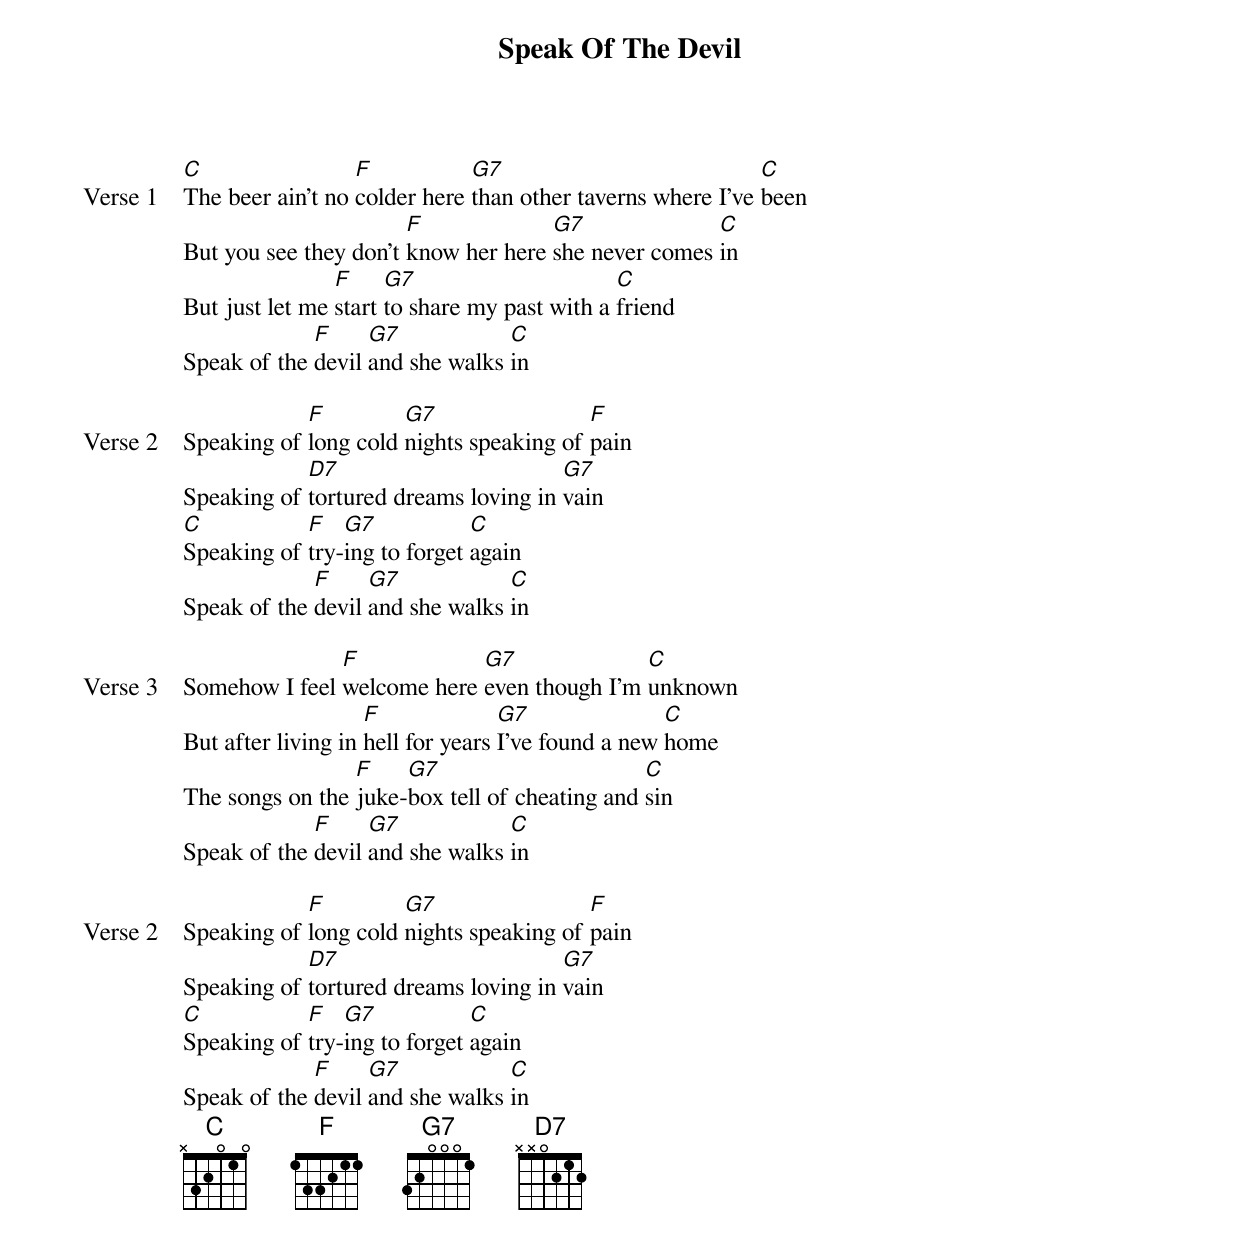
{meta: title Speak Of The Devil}
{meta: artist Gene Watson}
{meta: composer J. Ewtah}

{start_of_verse: Verse 1}
[C]The beer ain't no [F]colder here [G7]than other taverns where I've [C]been
But you see they don't [F]know her here [G7]she never comes [C]in
But just let me [F]start [G7]to share my past with a [C]friend
Speak of the [F]devil [G7]and she walks [C]in
{end_of_verse}

{start_of_verse: Verse 2}
Speaking of [F]long cold [G7]nights speaking of [F]pain
Speaking of [D7]tortured dreams loving in [G7]vain
[C]Speaking of [F]try-[G7]ing to forget [C]again
Speak of the [F]devil [G7]and she walks [C]in
{end_of_verse}

{start_of_verse: Verse 3}
Somehow I feel [F]welcome here [G7]even though I'm [C]unknown
But after living in [F]hell for years [G7]I've found a new [C]home
The songs on the [F]juke-[G7]box tell of cheating and [C]sin
Speak of the [F]devil [G7]and she walks [C]in
{end_of_verse}

{start_of_verse: Verse 2}
Speaking of [F]long cold [G7]nights speaking of [F]pain
Speaking of [D7]tortured dreams loving in [G7]vain
[C]Speaking of [F]try-[G7]ing to forget [C]again
Speak of the [F]devil [G7]and she walks [C]in
{end_of_verse}
